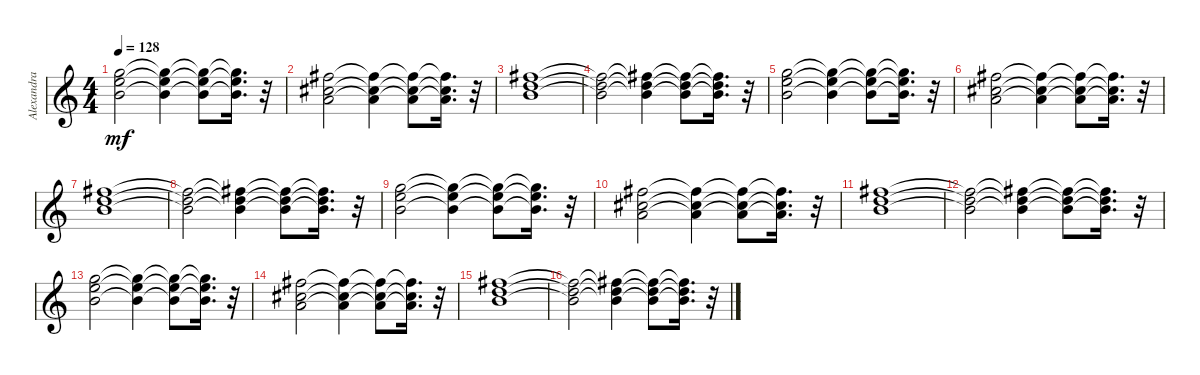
\track ("Alexandra Stan - Mr Saxobeat (Staff 1)" "Alexandra ") {instrument synthbass1}
\staff {score}
\tuning (E4 B3 G3 D3 A2 E2 B1) {hide}
\ts (4 4)
\tempo 128
\clef g2
\ks c
(0.1 0.2 12.3).2{dy mf} (0.1{t} 0.2{t} 12.3{t}).4 (0.1{t} 0.2{t} 12.3{t}).8 (0.1{t} 0.2{t} 12.3{t}).16{d} r.32 |
(2.1 2.2 2.3).2 (2.1{t} 2.2{t} 2.3{t}).4 (2.1{t} 2.2{t} 2.3{t}).8 (2.1{t} 2.2{t} 2.3{t}).16{d} r.32 |
(2.1 0.2 7.3).1 |
(2.1{t} 0.2{t} 7.3{t}).2 (2.1{t} 0.2{t} 7.3{t}).4 (2.1{t} 0.2{t} 7.3{t}).8 (2.1{t} 0.2{t} 7.3{t}).16{d} r.32 |
(0.1 0.2 12.3).2 (0.1{t} 0.2{t} 12.3{t}).4 (0.1{t} 0.2{t} 12.3{t}).8 (0.1{t} 0.2{t} 12.3{t}).16{d} r.32 |
(2.1 2.2 2.3).2 (2.1{t} 2.2{t} 2.3{t}).4 (2.1{t} 2.2{t} 2.3{t}).8 (2.1{t} 2.2{t} 2.3{t}).16{d} r.32 |
(2.1 0.2 7.3).1 |
(2.1{t} 0.2{t} 7.3{t}).2 (2.1{t} 0.2{t} 7.3{t}).4 (2.1{t} 0.2{t} 7.3{t}).8 (2.1{t} 0.2{t} 7.3{t}).16{d} r.32 |
(0.1 0.2 12.3).2 (0.1{t} 0.2{t} 12.3{t}).4 (0.1{t} 0.2{t} 12.3{t}).8 (0.1{t} 0.2{t} 12.3{t}).16{d} r.32 |
(2.1 2.2 2.3).2 (2.1{t} 2.2{t} 2.3{t}).4 (2.1{t} 2.2{t} 2.3{t}).8 (2.1{t} 2.2{t} 2.3{t}).16{d} r.32 |
(2.1 0.2 7.3).1 |
(2.1{t} 0.2{t} 7.3{t}).2 (2.1{t} 0.2{t} 7.3{t}).4 (2.1{t} 0.2{t} 7.3{t}).8 (2.1{t} 0.2{t} 7.3{t}).16{d} r.32 |
(0.1 0.2 12.3).2 (0.1{t} 0.2{t} 12.3{t}).4 (0.1{t} 0.2{t} 12.3{t}).8 (0.1{t} 0.2{t} 12.3{t}).16{d} r.32 |
(2.1 2.2 2.3).2 (2.1{t} 2.2{t} 2.3{t}).4 (2.1{t} 2.2{t} 2.3{t}).8 (2.1{t} 2.2{t} 2.3{t}).16{d} r.32 |
(2.1 0.2 7.3).1 |
(2.1{t} 0.2{t} 7.3{t}).2 (2.1{t} 0.2{t} 7.3{t}).4 (2.1{t} 0.2{t} 7.3{t}).8 (2.1{t} 0.2{t} 7.3{t}).16{d} r.32
